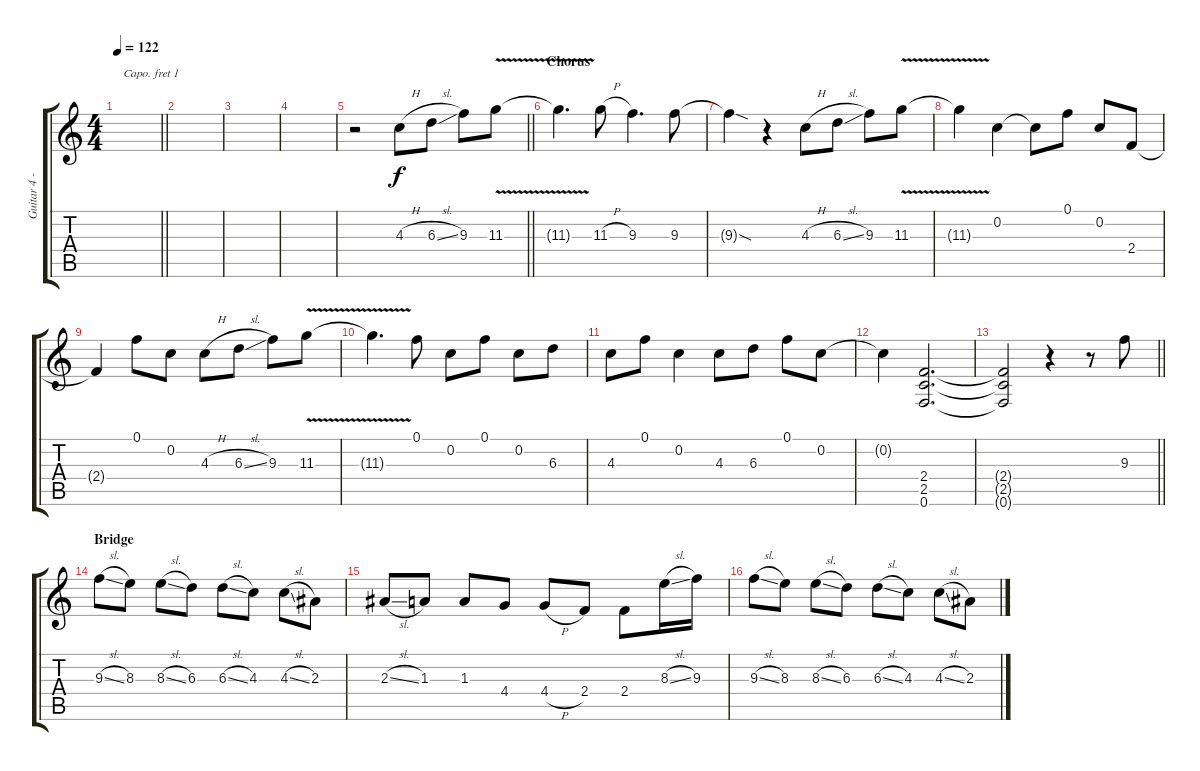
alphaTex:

\track ("Guitar 4 - Keith Urban" "Guitar 4 -") {instrument overdrivenguitar}
\staff {score tabs}
\capo 1
\tuning (E4 B3 G3 D3 A2 E2) {hide}
\ts (4 4)
\tempo 122
\clef g2
\barLineRight lightlight
\ks c
|
|
|
|
\barLineRight lightlight
r.2 4.3{h}.8 6.3{sl}.8 9.3.8 11.3{v}.8 |
\section ("" "Chorus")
11.3{t}.4{d} 11.3{h}.8 9.3.4{d} 9.3.8 |
9.3{sod t}.4 r.4 4.3{h}.8 6.3{sl}.8 9.3.8 11.3{v}.8 |
11.3{t}.4 0.2.4 0.2{t}.8 0.1.8 0.2.8 2.4.8 |
2.4{t}.4 0.1.8 0.2.8 4.3{h}.8 6.3{sl}.8 9.3.8 11.3{v}.8 |
11.3{t}.4{d} 0.1.8 0.2.8 0.1.8 0.2.8 6.3.8 |
4.3.8 0.1.8 0.2.4 4.3.8 6.3.8 0.1.8 0.2.8 |
0.2{t}.4 (2.4 2.5 0.6).2{d} |
\barLineRight lightlight
(2.4{t} 2.5{t} 0.6{t}).2 r.4 r.8 9.3.8 |
\section ("" "Bridge")
9.3{sl}.8 8.3.8 8.3{sl}.8 6.3.8 6.3{sl}.8 4.3.8 4.3{sl}.8 2.3.8 |
2.3{sl}.8 1.3.8 1.3.8 4.4.8 4.4{h}.8 2.4.8 2.4.8 8.3{sl}.16 9.3.16 |
9.3{sl}.8 8.3.8 8.3{sl}.8 6.3.8 6.3{sl}.8 4.3.8 4.3{sl}.8 2.3.8
